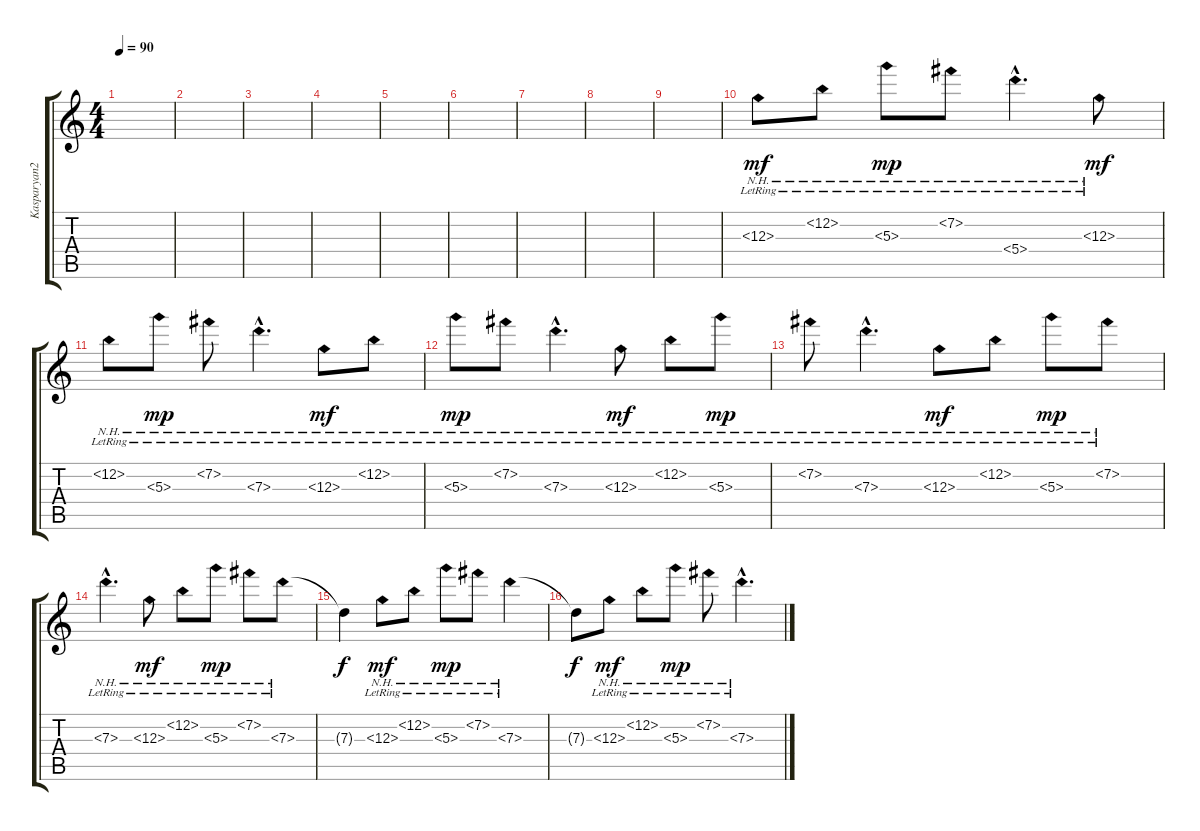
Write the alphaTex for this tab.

\track ("Kasparyan2" "Kasparyan2") {instrument acousticguitarnylon}
\staff {score tabs}
\tuning (E4 B3 G3 D3 A2 E2) {hide}
\ts (4 4)
\tempo 90
\clef g2
\ks c
|
|
|
|
|
|
|
|
|
12.3{nh lr}.8{dy mf} 12.2{nh lr}.8 5.3{nh lr}.8{dy mp} 7.2{nh lr}.8 5.4{nh hac lr}.4{d} 12.3{nh lr}.8{dy mf} |
12.2{nh lr}.8 5.3{nh lr}.8{dy mp} 7.2{nh lr}.8 7.3{nh hac lr}.4{d} 12.3{nh lr}.8{dy mf} 12.2{nh lr}.8 |
5.3{nh lr}.8{dy mp} 7.2{nh lr}.8 7.3{nh hac lr}.4{d} 12.3{nh lr}.8{dy mf} 12.2{nh lr}.8 5.3{nh lr}.8{dy mp} |
7.2{nh lr}.8 7.3{nh hac lr}.4{d} 12.3{nh lr}.8{dy mf} 12.2{nh lr}.8 5.3{nh lr}.8{dy mp} 7.2{nh lr}.8 |
7.3{nh hac lr}.4{d} 12.3{nh lr}.8{dy mf} 12.2{nh lr}.8 5.3{nh lr}.8{dy mp} 7.2{nh lr}.8 7.3{nh lr}.8 |
7.3{t}.4{dy f} 12.3{nh lr}.8{dy mf} 12.2{nh lr}.8 5.3{nh lr}.8{dy mp} 7.2{nh lr}.8 7.3{nh lr}.4 |
7.3{t}.8{dy f} 12.3{nh lr}.8{dy mf} 12.2{nh lr}.8 5.3{nh lr}.8{dy mp} 7.2{nh lr}.8 7.3{nh hac lr}.4{d}
